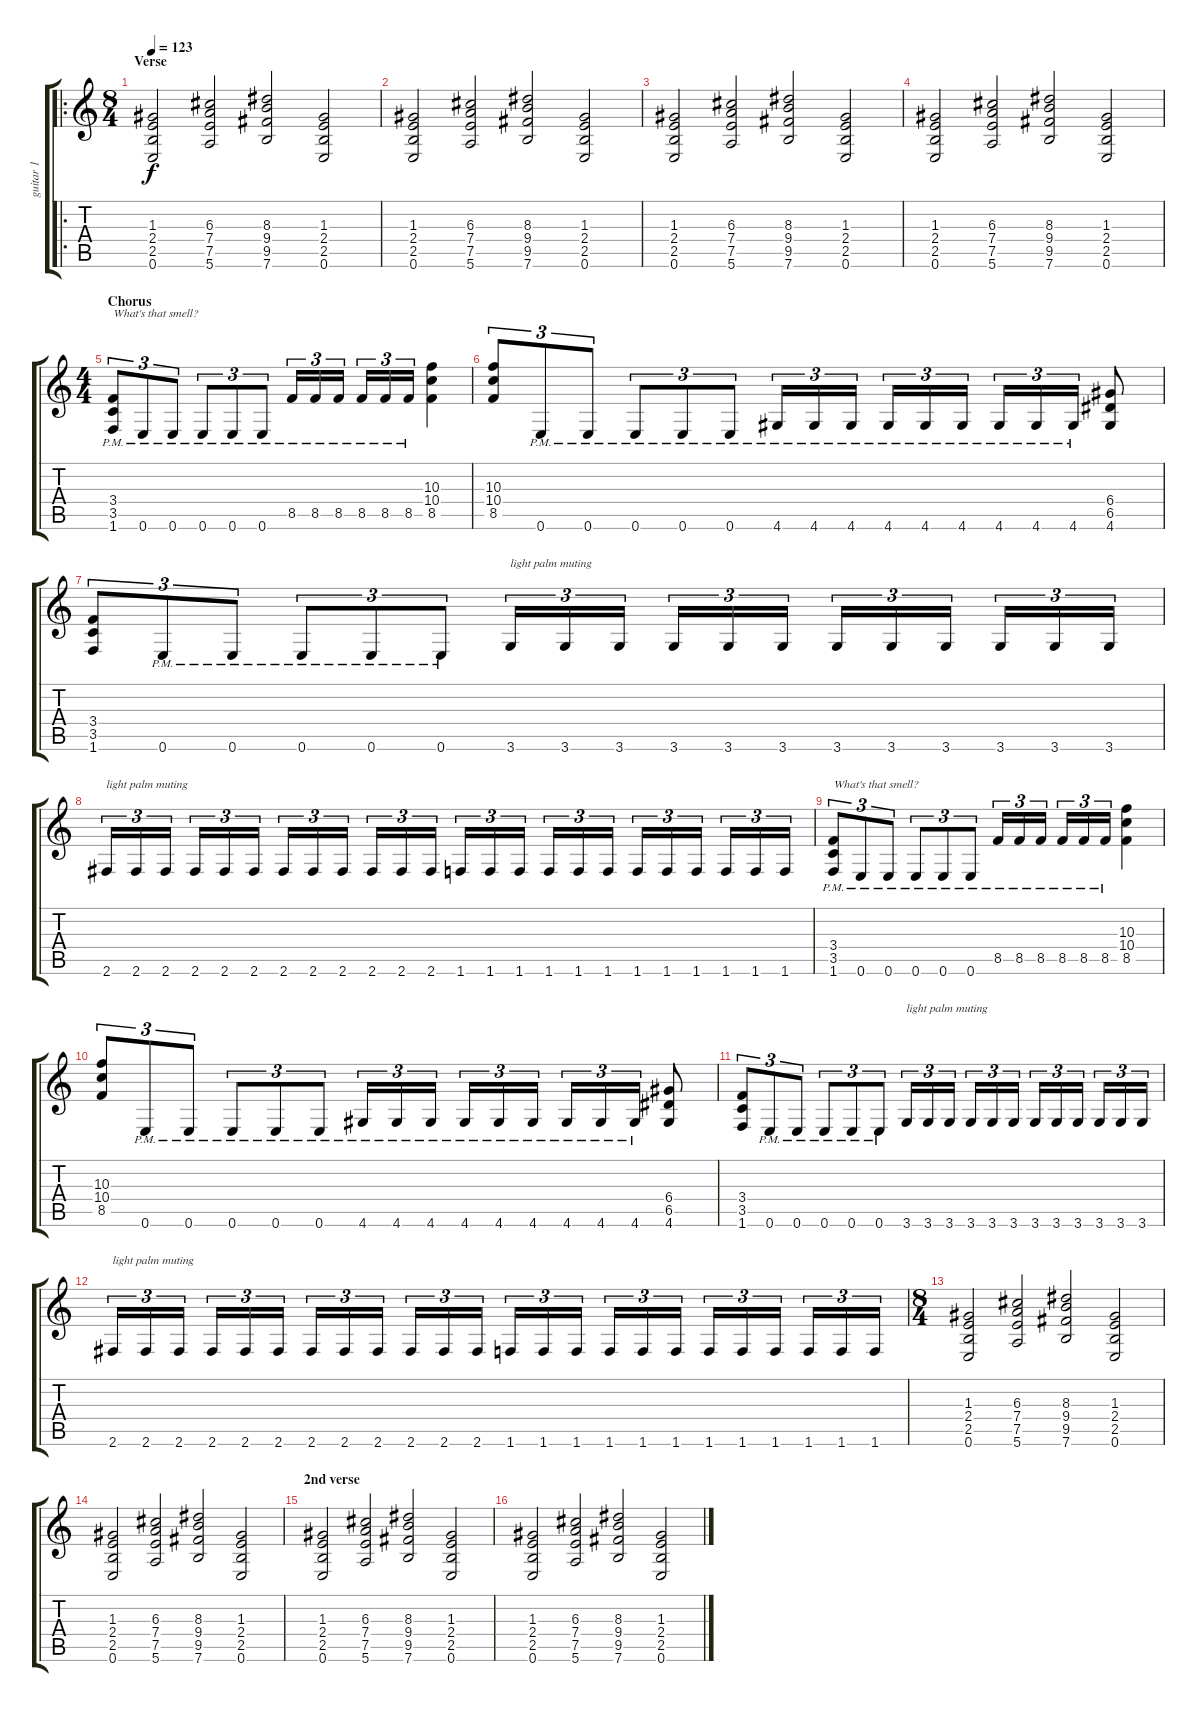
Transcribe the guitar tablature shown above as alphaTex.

\track ("guitar 1" "guitar 1") {instrument distortionguitar}
\staff {score tabs}
\tuning (E4 B3 G3 D3 A2 E2) {hide}
\ro
\ts (8 4)
\section ("" "Verse")
\tempo 123
\clef g2
\ks c
(1.3 2.4 2.5 0.6).2{dy f instrument distortionguitar} (6.3 7.4 7.5 5.6).2 (8.3 9.4 9.5 7.6).2 (1.3 2.4 2.5 0.6).2 |
(1.3 2.4 2.5 0.6).2 (6.3 7.4 7.5 5.6).2 (8.3 9.4 9.5 7.6).2 (1.3 2.4 2.5 0.6).2 |
(1.3 2.4 2.5 0.6).2 (6.3 7.4 7.5 5.6).2 (8.3 9.4 9.5 7.6).2 (1.3 2.4 2.5 0.6).2 |
(1.3 2.4 2.5 0.6).2 (6.3 7.4 7.5 5.6).2 (8.3 9.4 9.5 7.6).2 (1.3 2.4 2.5 0.6).2 |
\ts (4 4)
\section ("" "Chorus")
(3.4 3.5 1.6{pm}).8{tu (3 2) txt "What's that smell?"} 0.6{pm}.8{tu (3 2)} 0.6{pm}.8{tu (3 2)} 0.6{pm}.8{tu (3 2)} 0.6{pm}.8{tu (3 2)} 0.6{pm}.8{tu (3 2)} 8.5{pm}.16{tu (3 2)} 8.5{pm}.16{tu (3 2)} 8.5{pm}.16{tu (3 2)} 8.5{pm}.16{tu (3 2)} 8.5{pm}.16{tu (3 2)} 8.5{pm}.16{tu (3 2)} (10.3 10.4 8.5).4 |
(10.3 10.4 8.5).8{tu (3 2)} 0.6{pm}.8{tu (3 2)} 0.6{pm}.8{tu (3 2)} 0.6{pm}.8{tu (3 2)} 0.6{pm}.8{tu (3 2)} 0.6{pm}.8{tu (3 2)} 4.6{pm}.16{tu (3 2)} 4.6{pm}.16{tu (3 2)} 4.6{pm}.16{tu (3 2)} 4.6{pm}.16{tu (3 2)} 4.6{pm}.16{tu (3 2)} 4.6{pm}.16{tu (3 2)} 4.6{pm}.16{tu (3 2)} 4.6{pm}.16{tu (3 2)} 4.6{pm}.16{tu (3 2)} (6.4 6.5 4.6).8 |
(3.4 3.5 1.6).8{tu (3 2)} 0.6{pm}.8{tu (3 2)} 0.6{pm}.8{tu (3 2)} 0.6{pm}.8{tu (3 2)} 0.6{pm}.8{tu (3 2)} 0.6{pm}.8{tu (3 2)} 3.6.16{tu (3 2) txt "light palm muting"} 3.6.16{tu (3 2)} 3.6.16{tu (3 2)} 3.6.16{tu (3 2)} 3.6.16{tu (3 2)} 3.6.16{tu (3 2)} 3.6.16{tu (3 2)} 3.6.16{tu (3 2)} 3.6.16{tu (3 2)} 3.6.16{tu (3 2)} 3.6.16{tu (3 2)} 3.6.16{tu (3 2)} |
2.6.16{tu (3 2) txt "light palm muting"} 2.6.16{tu (3 2)} 2.6.16{tu (3 2)} 2.6.16{tu (3 2)} 2.6.16{tu (3 2)} 2.6.16{tu (3 2)} 2.6.16{tu (3 2)} 2.6.16{tu (3 2)} 2.6.16{tu (3 2)} 2.6.16{tu (3 2)} 2.6.16{tu (3 2)} 2.6.16{tu (3 2)} 1.6.16{tu (3 2)} 1.6.16{tu (3 2)} 1.6.16{tu (3 2)} 1.6.16{tu (3 2)} 1.6.16{tu (3 2)} 1.6.16{tu (3 2)} 1.6.16{tu (3 2)} 1.6.16{tu (3 2)} 1.6.16{tu (3 2)} 1.6.16{tu (3 2)} 1.6.16{tu (3 2)} 1.6.16{tu (3 2)} |
(3.4 3.5 1.6{pm}).8{tu (3 2) txt "What's that smell?"} 0.6{pm}.8{tu (3 2)} 0.6{pm}.8{tu (3 2)} 0.6{pm}.8{tu (3 2)} 0.6{pm}.8{tu (3 2)} 0.6{pm}.8{tu (3 2)} 8.5{pm}.16{tu (3 2)} 8.5{pm}.16{tu (3 2)} 8.5{pm}.16{tu (3 2)} 8.5{pm}.16{tu (3 2)} 8.5{pm}.16{tu (3 2)} 8.5{pm}.16{tu (3 2)} (10.3 10.4 8.5).4 |
(10.3 10.4 8.5).8{tu (3 2)} 0.6{pm}.8{tu (3 2)} 0.6{pm}.8{tu (3 2)} 0.6{pm}.8{tu (3 2)} 0.6{pm}.8{tu (3 2)} 0.6{pm}.8{tu (3 2)} 4.6{pm}.16{tu (3 2)} 4.6{pm}.16{tu (3 2)} 4.6{pm}.16{tu (3 2)} 4.6{pm}.16{tu (3 2)} 4.6{pm}.16{tu (3 2)} 4.6{pm}.16{tu (3 2)} 4.6{pm}.16{tu (3 2)} 4.6{pm}.16{tu (3 2)} 4.6{pm}.16{tu (3 2)} (6.4 6.5 4.6).8 |
(3.4 3.5 1.6).8{tu (3 2)} 0.6{pm}.8{tu (3 2)} 0.6{pm}.8{tu (3 2)} 0.6{pm}.8{tu (3 2)} 0.6{pm}.8{tu (3 2)} 0.6{pm}.8{tu (3 2)} 3.6.16{tu (3 2) txt "light palm muting"} 3.6.16{tu (3 2)} 3.6.16{tu (3 2)} 3.6.16{tu (3 2)} 3.6.16{tu (3 2)} 3.6.16{tu (3 2)} 3.6.16{tu (3 2)} 3.6.16{tu (3 2)} 3.6.16{tu (3 2)} 3.6.16{tu (3 2)} 3.6.16{tu (3 2)} 3.6.16{tu (3 2)} |
2.6.16{tu (3 2) txt "light palm muting"} 2.6.16{tu (3 2)} 2.6.16{tu (3 2)} 2.6.16{tu (3 2)} 2.6.16{tu (3 2)} 2.6.16{tu (3 2)} 2.6.16{tu (3 2)} 2.6.16{tu (3 2)} 2.6.16{tu (3 2)} 2.6.16{tu (3 2)} 2.6.16{tu (3 2)} 2.6.16{tu (3 2)} 1.6.16{tu (3 2)} 1.6.16{tu (3 2)} 1.6.16{tu (3 2)} 1.6.16{tu (3 2)} 1.6.16{tu (3 2)} 1.6.16{tu (3 2)} 1.6.16{tu (3 2)} 1.6.16{tu (3 2)} 1.6.16{tu (3 2)} 1.6.16{tu (3 2)} 1.6.16{tu (3 2)} 1.6.16{tu (3 2)} |
\ts (8 4)
(1.3 2.4 2.5 0.6).2 (6.3 7.4 7.5 5.6).2 (8.3 9.4 9.5 7.6).2 (1.3 2.4 2.5 0.6).2 |
(1.3 2.4 2.5 0.6).2 (6.3 7.4 7.5 5.6).2 (8.3 9.4 9.5 7.6).2 (1.3 2.4 2.5 0.6).2 |
\section ("" "2nd verse")
(1.3 2.4 2.5 0.6).2 (6.3 7.4 7.5 5.6).2 (8.3 9.4 9.5 7.6).2 (1.3 2.4 2.5 0.6).2 |
(1.3 2.4 2.5 0.6).2 (6.3 7.4 7.5 5.6).2 (8.3 9.4 9.5 7.6).2 (1.3 2.4 2.5 0.6).2
